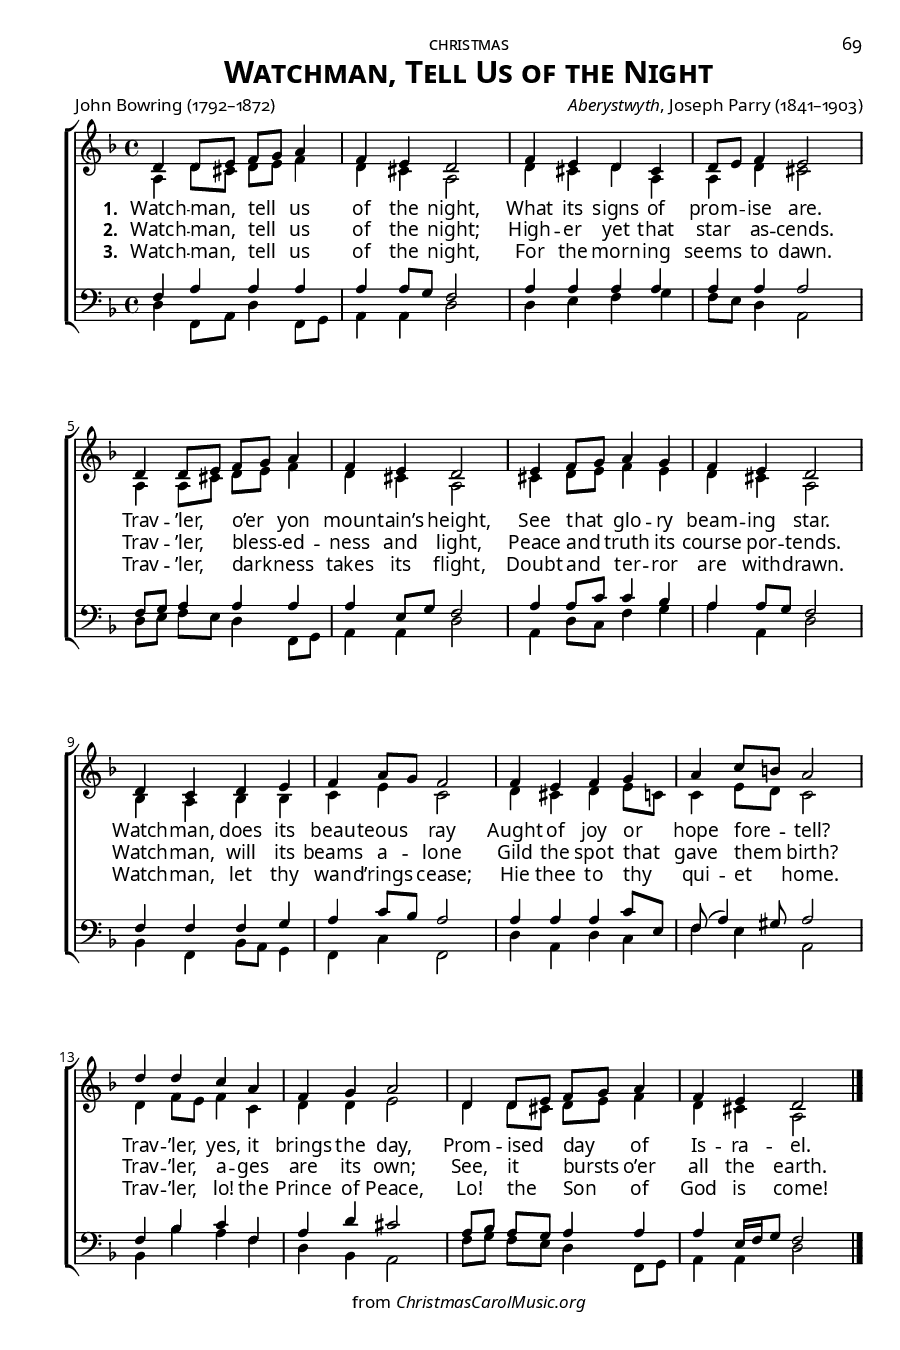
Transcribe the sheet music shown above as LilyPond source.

\version "2.14.2"
\include "util.ly"
\header {
  title = \markup{\override #'(font-name . "Garamond Premier Pro Semibold"){ \abs-fontsize #15 \smallCapsOldStyle"Watchman, Tell Us of the Night"}}
  poet = \markup\oldStyleNum"John Bowring (1792–1872)"
  composer = \markup\concat{\italic "Aberystwyth" \oldStyleNum", Joseph Parry (1841–1903)"}
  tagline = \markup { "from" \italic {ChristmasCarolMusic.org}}
}
\paper {
  %print-all-headers = ##f
  paper-height = 9\in
  paper-width = 6\in
  indent = 0\in
  %system-system-spacing = #'((basic-distance . 10) (padding . 0))
  %system-system-spacing =
  %  #'((basic-distance . 0)
  %     (minimum-distance . 0)
  %     (padding . -0.35)
  %     (stretchability . 100))
  ragged-last-bottom = ##f
  ragged-bottom = ##f
  two-sided = ##t
  inner-margin = 0.5\in
  outer-margin = 0.25\in
  top-margin = 0.25\in
  bottom-margin = 0.25\in
  first-page-number = #069
  print-first-page-number = ##t
  headerLine = \markup{\override #'(font-name . "Garamond Premier Pro") \smallCapsOldStyle"christmas"}
  oddHeaderMarkup = \markup\fill-line{
     \override #'(font-name . "Garamond Premier Pro")\abs-fontsize #8.5
     \combine 
        \fill-line{"" \on-the-fly #print-page-number-check-first
        \oldStylePageNum""
        }
        \fill-line{\headerLine}
  }
  evenHeaderMarkup = \markup {
     \override #'(font-name . "Garamond Premier Pro")\abs-fontsize #8.5
     \combine
        \on-the-fly #print-page-number-check-first
        \oldStylePageNum""
        \fill-line{\headerLine}
  }
}
#(set-global-staff-size 15) \paper{ #(define fonts (make-pango-font-tree "GoudyOlSt BT" "Garamond Premier Pro" "Garamond Premier Pro" (/ 15 20))) }
global = {
  \key f \major
  \time 4/4
  \autoBeamOff
  \override DynamicLineSpanner #'staff-padding = #0.0
  \override DynamicLineSpanner #'Y-extent = #'(-1 . 1)
}

sopMusic = \relative c' {
  d4 d8[ e] f[ g] a4 |
  f e d2 |
  f4 e d cis |
  d8[ e] f4 e2 | \break
  
  d4 d8[ e] f[ g] a4 |
  f e d2 |
  e4 f8[ g] a4 g |
  f e d2 | \break
  
  d4 c d e |
  f a8[ g] f2 |
  f4 e f g |
  a c8[ b] a2 | \break
  
  d4 d c a |
  f g a2 |
  d,4 d8[ e] f[ g] a4 |
  f e d2 \bar "|."
}
sopWords = \lyricmode {
  
}

altoMusic = \relative c' {
  a4 d8[ cis] d[ e] f4 |
  d cis a2 |
  d4 cis d a |
  a d cis2 |
  
  a4 a8[ cis] d[ e] f4 |
  d cis a2 |
  cis4 d8[ e] f4 e |
  d cis a2 |
  
  bes4 a bes bes |
  c e c2 |
  d4 cis d e8[ c] |
  c4 e8[ d] c2 |
  
  d4 f8[ e] f4 c |
  d d e2 |
  d4 d8[ cis] d[ e] f4 |
  d cis a2 \bar "|."
}
altoWords = \lyricmode {
  \dropLyricsVII
  \set stanza = #"1. "
  Watch -- man, tell us of the night,
  What its signs of prom -- ise are.
  Trav -- ’ler, o’er yon moun -- tain’s height,
  See that glo -- ry beam -- ing star.
  Watch -- man, does its beau -- teous ray
  Aught of joy or hope fore -- tell?
  Trav -- ’ler, yes, it brings the day,
  Prom -- ised day of Is -- ra -- el.
}
altoWordsII = \lyricmode {
  \dropLyricsVII
%\markup\italic
  \set stanza = #"2. "
  Watch -- man, tell us of the night;
  High -- er yet that star as -- cends.
  Trav -- ’ler, bless -- ed -- ness and light,
  Peace and truth its course por -- tends.
  Watch -- man, will its beams a -- lone
  Gild the spot that gave them birth?
  Trav -- ’ler, a -- ges are its own;
  See, it bursts o’er all the earth.
}
altoWordsIII = \lyricmode {
  \dropLyricsVII
  \set stanza = #"3. "
  Watch -- man, tell us of the night,
  For the morn -- ing seems to dawn.
  Trav -- ’ler, dark -- ness takes its flight,
  Doubt and ter -- ror are with -- drawn.
  Watch -- man, let thy wan -- d’rings cease;
  Hie thee to thy qui -- et home.
  Trav -- ’ler, lo! the Prince of Peace,
  Lo! the Son of God is come!
}
altoWordsIV = \lyricmode {
  \set stanza = #"4. "
  \set ignoreMelismata = ##t
}
altoWordsV = \lyricmode {
  \set stanza = #"5. "
  \set ignoreMelismata = ##t
}
altoWordsVI = \lyricmode {
  \set stanza = #"6. "
  \set ignoreMelismata = ##t
}
tenorMusic = \relative c {
  f4 a a a |
  a a8[ g] f2 |
  a4 a a a |
  a a a2 |
  
  f8[ g] a4 a a |
  a e8[ g] f2 |
  a4 a8[ c] c4 bes |
  a a8[ g] f2 |
  
  f4 f f g |
  a c8[ bes] a2 |
  a4 a a c8[ e,] |
  f8( a4) gis8 a2 |
  
  f4 bes c f, |
  a d cis2 |
  a8[ bes] a[ g] a4 a |
  a e16[ f g8] f2 \bar "|."
}
tenorWords = \lyricmode {

}

bassMusic = \relative c {
  d4 f,8[ a] d4 f,8[ g] |
  a4 a d2 |
  d4 e f g |
  f8[ e] d4 a2 |
  
  d8[ e] f[ e] d4 f,8[ g] |
  a4 a d2 |
  a4 d8[ c] f4 g |
  a a, d2 |
  
  bes4 f bes8[ a] g4 |
  f c' f,2 |
  d'4 a d c |
  f e a,2 |
  
  bes4 bes' a f |
  d bes a2 |
  f'8[ g] f[ e] d4 f,8[ g] |
  a4 a d2 \bar "|."
}
bassWords = \lyricmode {

}

pianoRH = \relative c' {
  
}
pianoLH = \relative c' {
  
}

\score {
  <<
   \new ChoirStaff <<
    \new Staff = women <<
      \new Voice = "sopranos" { \voiceOne << \global \sopMusic >> }
      \new Voice = "altos" { \voiceTwo << \global \altoMusic >> }
    >>
    \new Lyrics \with { alignAboveContext = #"women" \override VerticalAxisGroup #'nonstaff-relatedstaff-spacing = #'((basic-distance . 1))} \lyricsto "sopranos" \sopWords
    \new Lyrics = "altosVI"  \with { alignBelowContext = #"women" } \lyricsto "altos" \altoWordsVI
    \new Lyrics = "altosV"  \with { alignBelowContext = #"women" } \lyricsto "altos" \altoWordsV
    \new Lyrics = "altosIV"  \with { alignBelowContext = #"women" } \lyricsto "altos" \altoWordsIV
    \new Lyrics = "altosIII"  \with { alignBelowContext = #"women" } \lyricsto "altos" \altoWordsIII
    \new Lyrics = "altosII"  \with { alignBelowContext = #"women" } \lyricsto "altos" \altoWordsII
    \new Lyrics = "altos"  \with { alignBelowContext = #"women" \override VerticalAxisGroup #'nonstaff-relatedstaff-spacing = #'((basic-distance . 1))} \lyricsto "altos" \altoWords
   \new Staff = men <<
      \clef bass
      \new Voice = "tenors" { \voiceOne << \global \tenorMusic >> }
      \new Voice = "basses" { \voiceTwo << \global \bassMusic >> }
    >>
    \new Lyrics \with { alignAboveContext = #"men" \override VerticalAxisGroup #'nonstaff-relatedstaff-spacing = #'((basic-distance . 1)) } \lyricsto "tenors" \tenorWords
    \new Lyrics \with { alignBelowContext = #"men" \override VerticalAxisGroup #'nonstaff-relatedstaff-spacing = #'((basic-distance . 1)) } \lyricsto "basses" \bassWords
  >>
%    \new PianoStaff << \new Staff { \new Voice { \pianoRH } } \new Staff { \clef "bass" \pianoLH } >>
  >>
  \layout {
    \context {
      \Score
      \override SpacingSpanner #'base-shortest-duration = #(ly:make-moment 1 4)
      \override SpacingSpanner #'common-shortest-duration = #(ly:make-moment 1 4)
    }
    \context {
      % Remove all empty staves
      % \Staff \RemoveEmptyStaves \override VerticalAxisGroup #'remove-first = ##t
    }
    \context {
      \Lyrics
      \override LyricText #'X-offset = #center-on-word
    }
  }
  \midi {
    \tempo 4 = 90
    \set Staff.midiInstrument = "flute"
  
    \context {
      \Voice
      \remove "Dynamic_performer"
    }
  }
}
